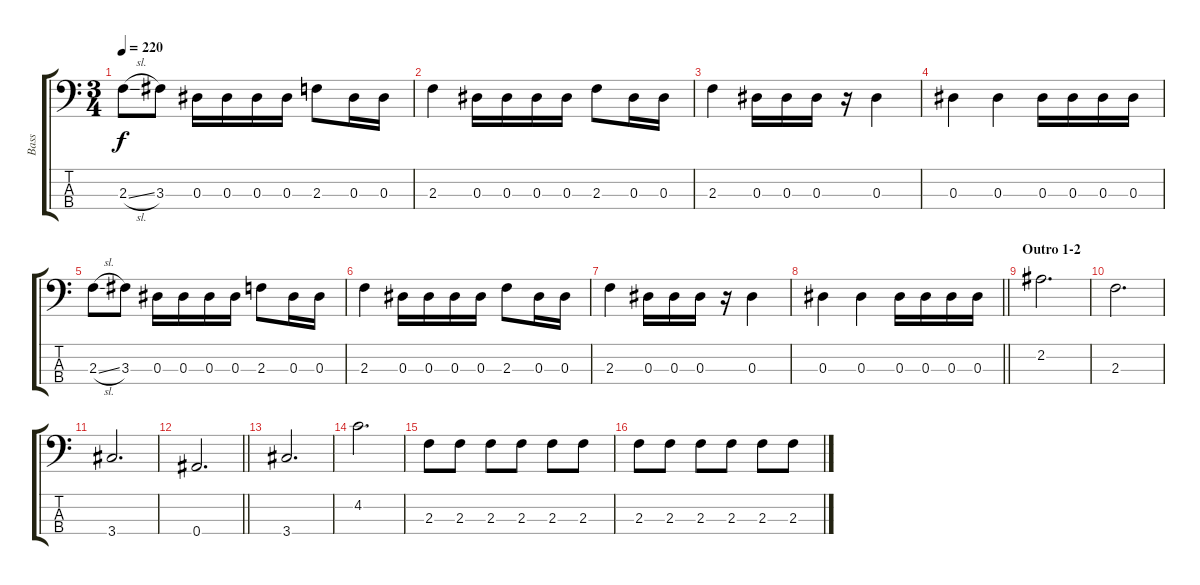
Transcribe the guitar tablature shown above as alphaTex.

\track ("Bass" "Bass") {instrument electricbasspick}
\staff {score tabs}
\tuning (Db3 Ab2 Eb2 Bb1) {hide}
\ts (3 4)
\tempo 220
\clef f4
\ks c
2.3{sl}.8{dy f} 3.3.8 0.3.16 0.3.16 0.3.16 0.3.16 2.3.8 0.3.16 0.3.16 |
2.3.4 0.3.16 0.3.16 0.3.16 0.3.16 2.3.8 0.3.16 0.3.16 |
2.3.4 0.3.16 0.3.16 0.3.16 r.16 0.3.4 |
0.3.4 0.3.4 0.3.16 0.3.16 0.3.16 0.3.16 |
2.3{sl}.8 3.3.8 0.3.16 0.3.16 0.3.16 0.3.16 2.3.8 0.3.16 0.3.16 |
2.3.4 0.3.16 0.3.16 0.3.16 0.3.16 2.3.8 0.3.16 0.3.16 |
2.3.4 0.3.16 0.3.16 0.3.16 r.16 0.3.4 |
\barLineRight lightlight
0.3.4 0.3.4 0.3.16 0.3.16 0.3.16 0.3.16 |
\section ("" "Outro 1-2")
2.2.2{d} |
2.3.2{d} |
3.4.2{d} |
\barLineRight lightlight
0.4.2{d} |
3.4.2{d} |
4.2.2{d} |
2.3.8 2.3.8 2.3.8 2.3.8 2.3.8 2.3.8 |
2.3.8 2.3.8 2.3.8 2.3.8 2.3.8 2.3.8
